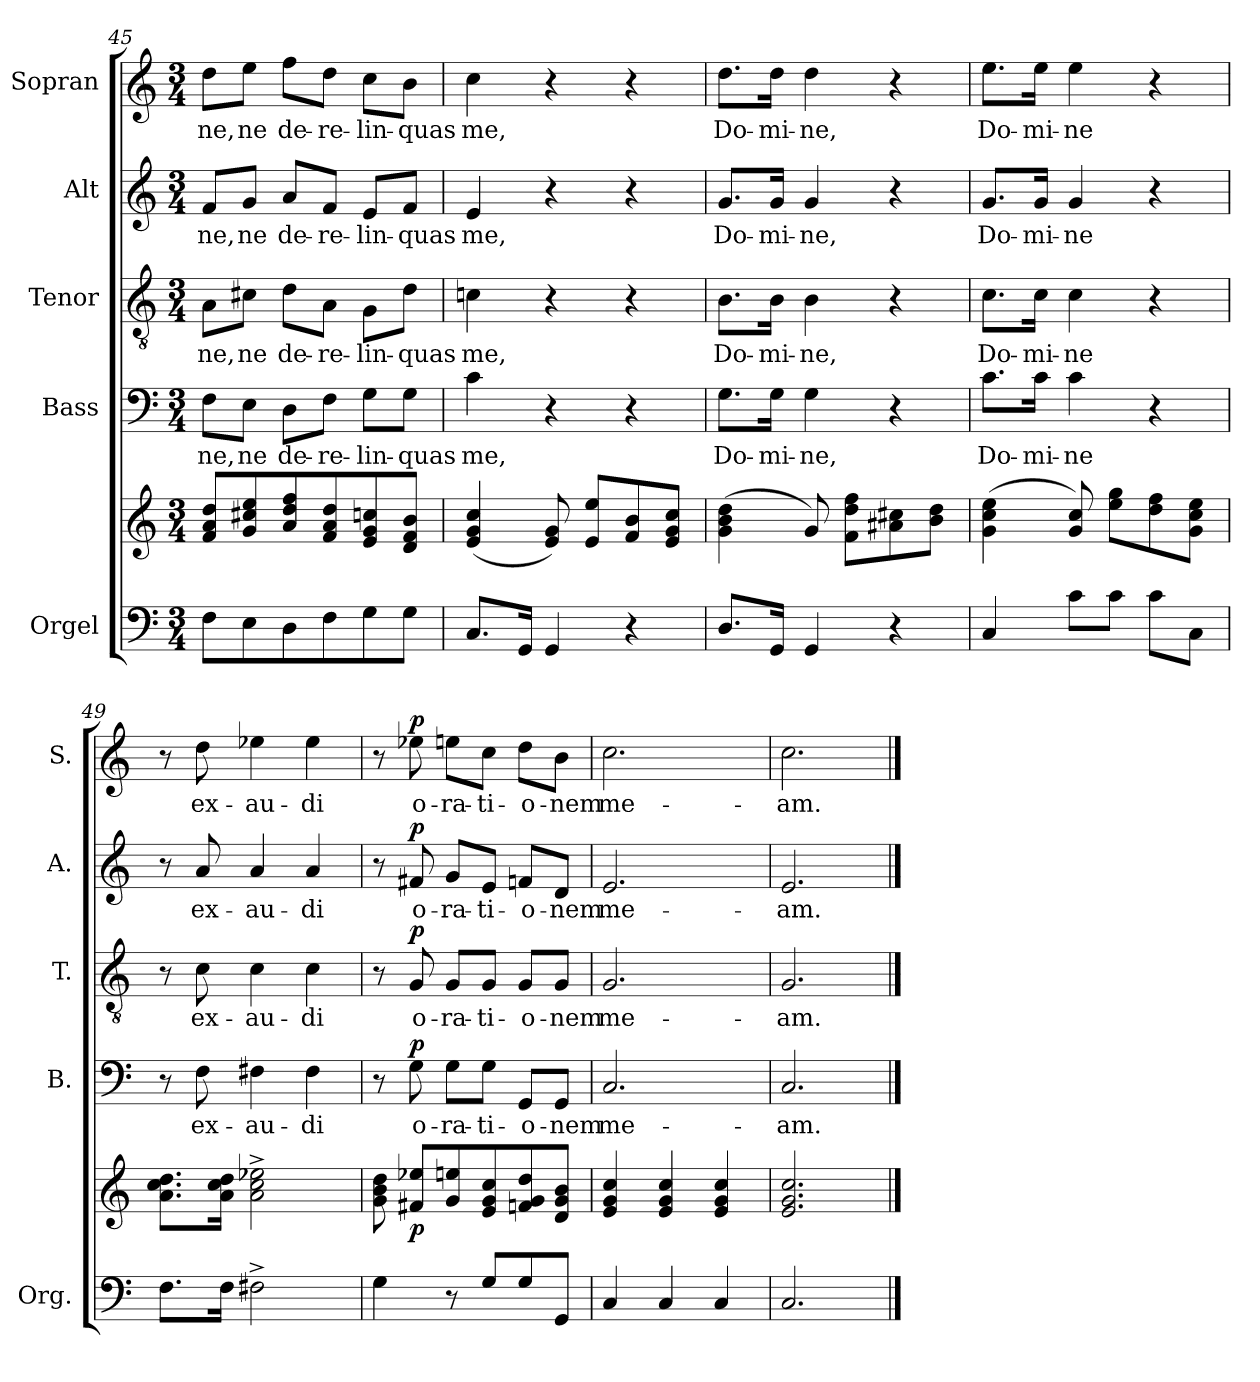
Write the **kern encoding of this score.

**kern	**kern	**dynam	**kern	**text	**dynam	**kern	**text	**dynam	**kern	**text	**dynam	**kern	**text	**dynam
*part5	*part5	*part5	*part4	*part4	*part4	*part3	*part3	*part3	*part2	*part2	*part2	*part1	*part1	*part1
*staff6	*staff5	*staff5/6	*staff4	*staff4	*staff4	*staff3	*staff3	*staff3	*staff2	*staff2	*staff2	*staff1	*staff1	*staff1
*I"Orgel	*	*	*I"Bass	*	*	*I"Tenor	*	*	*I"Alt	*	*	*I"Sopran	*	*
*I'Org.	*	*	*I'B.	*	*	*I'T.	*	*	*I'A.	*	*	*I'S.	*	*
*clefF4	*clefG2	*	*clefF4	*	*	*clefGv2	*	*	*clefG2	*	*	*clefG2	*	*
*k[]	*k[]	*	*k[]	*	*	*k[]	*	*	*k[]	*	*	*k[]	*	*
*C:	*C:	*	*C:	*	*	*C:	*	*	*C:	*	*	*C:	*	*
*M3/4	*M3/4	*	*M3/4	*	*	*M3/4	*	*	*M3/4	*	*	*M3/4	*	*
=45	=45	=45	=45	=45	=45	=45	=45	=45	=45	=45	=45	=45	=45	=45
!	!	!	!	!LO:LY:b	!	!	!LO:LY:b	!	!	!LO:LY:b	!	!	!LO:LY:b	!
8F\L	8f/ 8a/ 8dd/L	.	8F\L	ne,	.	8A\L	ne,	.	8f/L	ne,	.	8dd\L	ne,	.
!	!	!	!	!LO:LY:b	!	!	!LO:LY:b	!	!	!LO:LY:b	!	!	!LO:LY:b	!
8E\	8g/ 8cc#X/ 8ee/	.	8E\J	ne	.	8c#X\J	ne	.	8g/J	ne	.	8ee\J	ne	.
!	!	!	!	!LO:LY:b	!	!	!LO:LY:b	!	!	!LO:LY:b	!	!	!LO:LY:b	!
8D\	8a/ 8dd/ 8ff/	.	8D\L	de-	.	8d\L	de-	.	8a/L	de-	.	8ff\L	de-	.
!	!	!	!	!LO:LY:b	!	!	!LO:LY:b	!	!	!LO:LY:b	!	!	!LO:LY:b	!
8F\	8f/ 8a/ 8dd/	.	8F\J	-re-	.	8A\J	-re-	.	8f/J	-re-	.	8dd\J	-re-	.
!	!	!	!	!LO:LY:b	!	!	!LO:LY:b	!	!	!LO:LY:b	!	!	!LO:LY:b	!
8G\	8e/ 8g/ 8ccn/	.	8G\L	-lin-	.	8G\L	-lin-	.	8e/L	-lin-	.	8cc\L	-lin-	.
!	!	!	!	!LO:LY:b	!	!	!LO:LY:b	!	!	!LO:LY:b	!	!	!LO:LY:b	!
8G\J	8d/ 8f/ 8b/J	.	8G\J	-quas	.	8d\J	-quas	.	8f/J	-quas	.	8b\J	-quas	.
=46	=46	=46	=46	=46	=46	=46	=46	=46	=46	=46	=46	=46	=46	=46
!	!	!	!	!LO:LY:b	!	!	!LO:LY:b	!	!	!LO:LY:b	!	!	!LO:LY:b	!
8.C/L	(4e/ 4g/ 4cc/	.	4c\	me,	.	4cn\	me,	.	4e/	me,	.	4cc\	me,	.
16GG/Jk	.	.	.	.	.	.	.	.	.	.	.	.	.	.
4GG/	8e/ 8g/)	.	4r	.	.	4r	.	.	4r	.	.	4r	.	.
.	8e/ 8ee/L	.	.	.	.	.	.	.	.	.	.	.	.	.
4r	8f/ 8b/	.	4r	.	.	4r	.	.	4r	.	.	4r	.	.
.	8e/ 8g/ 8cc/J	.	.	.	.	.	.	.	.	.	.	.	.	.
!!LO:LB:g=z
=47	=47	=47	=47	=47	=47	=47	=47	=47	=47	=47	=47	=47	=47	=47
!	!	!	!	!LO:LY:b	!	!	!LO:LY:b	!	!	!LO:LY:b	!	!	!LO:LY:b	!
8.D/L	(>4g\ 4b\ 4dd\	.	8.G\L	Do-	.	8.B\L	Do-	.	8.g/L	Do-	.	8.dd\L	Do-	.
!	!	!	!	!LO:LY:b	!	!	!LO:LY:b	!	!	!LO:LY:b	!	!	!LO:LY:b	!
16GG/Jk	.	.	16G\Jk	-mi-	.	16B\Jk	-mi-	.	16g/Jk	-mi-	.	16dd\Jk	-mi-	.
!	!	!	!	!LO:LY:b	!	!	!LO:LY:b	!	!	!LO:LY:b	!	!	!LO:LY:b	!
4GG/	8g/)	.	4G\	-ne,	.	4B\	-ne,	.	4g/	-ne,	.	4dd\	-ne,	.
.	8f\ 8dd\ 8ff\L	.	.	.	.	.	.	.	.	.	.	.	.	.
4r	8a#X\ 8cc#X\	.	4r	.	.	4r	.	.	4r	.	.	4r	.	.
.	8b\ 8dd\J	.	.	.	.	.	.	.	.	.	.	.	.	.
=48	=48	=48	=48	=48	=48	=48	=48	=48	=48	=48	=48	=48	=48	=48
!	!	!	!	!LO:LY:b	!	!	!LO:LY:b	!	!	!LO:LY:b	!	!	!LO:LY:b	!
4C/	(>4g\ 4cc\ 4ee\	.	8.c\L	Do-	.	8.c\L	Do-	.	8.g/L	Do-	.	8.ee\L	Do-	.
!	!	!	!	!LO:LY:b	!	!	!LO:LY:b	!	!	!LO:LY:b	!	!	!LO:LY:b	!
.	.	.	16c\Jk	-mi-	.	16c\Jk	-mi-	.	16g/Jk	-mi-	.	16ee\Jk	-mi-	.
!	!	!	!	!LO:LY:b	!	!	!LO:LY:b	!	!	!LO:LY:b	!	!	!LO:LY:b	!
8c\L	8g/ 8cc/)	.	4c\	-ne	.	4c\	-ne	.	4g/	-ne	.	4ee\	-ne	.
8c\J	8ee\ 8gg\L	.	.	.	.	.	.	.	.	.	.	.	.	.
8c\L	8dd\ 8ff\	.	4r	.	.	4r	.	.	4r	.	.	4r	.	.
8C\J	8g\ 8cc\ 8ee\J	.	.	.	.	.	.	.	.	.	.	.	.	.
=49	=49	=49	=49	=49	=49	=49	=49	=49	=49	=49	=49	=49	=49	=49
8.F\L	8.a\ 8.cc\ 8.dd\L	.	8r	.	.	8r	.	.	8r	.	.	8r	.	.
!	!	!	!	!LO:LY:b	!	!	!LO:LY:b	!	!	!LO:LY:b	!	!	!LO:LY:b	!
.	.	.	8F\	ex-	.	8c\	ex-	.	8a/	ex-	.	8dd\	ex-	.
16F\Jk	16a\ 16cc\ 16dd\Jk	.	.	.	.	.	.	.	.	.	.	.	.	.
!	!	!	!	!LO:LY:b	!	!	!LO:LY:b	!	!	!LO:LY:b	!	!	!LO:LY:b	!
2F#X^>\	2a\^> 2cc\^> 2ee-X\^>	.	4F#X\	-au-	.	4c\	-au-	.	4a/	-au-	.	4ee-X\	-au-	.
!	!	!	!	!LO:LY:b	!	!	!LO:LY:b	!	!	!LO:LY:b	!	!	!LO:LY:b	!
.	.	.	4F#\	-di	.	4c\	-di	.	4a/	-di	.	4ee-\	-di	.
=50	=50	=50	=50	=50	=50	=50	=50	=50	=50	=50	=50	=50	=50	=50
4G\	8g\ 8b\ 8dd\	.	8r	.	.	8r	.	.	8r	.	.	8r	.	.
!	!	!LO:DY:b	!	!LO:LY:b	!LO:DY:a	!	!LO:LY:b	!LO:DY:a	!	!LO:LY:b	!LO:DY:a	!	!LO:LY:b	!LO:DY:a
.	8f#X/ 8ee-X/L	p	8G\	o-	p	8G/	o-	p	8f#X/	o-	p	8ee-X\	o-	p
!	!	!	!	!LO:LY:b	!	!	!LO:LY:b	!	!	!LO:LY:b	!	!	!LO:LY:b	!
8r	8g/ 8een/	.	8G\L	-ra-	.	8G/L	-ra-	.	8g/L	-ra-	.	8een\L	-ra-	.
!	!	!	!	!LO:LY:b	!	!	!LO:LY:b	!	!	!LO:LY:b	!	!	!LO:LY:b	!
8G/L	8e/ 8g/ 8cc/	.	8G\J	-ti-	.	8G/J	-ti-	.	8e/J	-ti-	.	8cc\J	-ti-	.
!	!	!	!	!LO:LY:b	!	!	!LO:LY:b	!	!	!LO:LY:b	!	!	!LO:LY:b	!
8G/	8fn/ 8g/ 8dd/	.	8GG/L	-o-	.	8G/L	-o-	.	8fn/L	-o-	.	8dd\L	-o-	.
!	!	!	!	!LO:LY:b	!	!	!LO:LY:b	!	!	!LO:LY:b	!	!	!LO:LY:b	!
8GG/J	8d/ 8g/ 8b/J	.	8GG/J	-nem	.	8G/J	-nem	.	8d/J	-nem	.	8b\J	-nem	.
=51	=51	=51	=51	=51	=51	=51	=51	=51	=51	=51	=51	=51	=51	=51
!	!	!	!	!LO:LY:b	!	!	!LO:LY:b	!	!	!LO:LY:b	!	!	!LO:LY:b	!
4C/	4e/ 4g/ 4cc/	.	2.C/	me-	.	2.G/	me-	.	2.e/	me-	.	2.cc\	me-	.
4C/	4e/ 4g/ 4cc/	.	.	.	.	.	.	.	.	.	.	.	.	.
4C/	4e/ 4g/ 4cc/	.	.	.	.	.	.	.	.	.	.	.	.	.
=52	=52	=52	=52	=52	=52	=52	=52	=52	=52	=52	=52	=52	=52	=52
!	!	!	!	!LO:LY:b	!	!	!LO:LY:b	!	!	!LO:LY:b	!	!	!LO:LY:b	!
2.C/	2.e/ 2.g/ 2.cc/	.	2.C/	-am.	.	2.G/	-am.	.	2.e/	-am.	.	2.cc\	-am.	.
==	==	==	==	==	==	==	==	==	==	==	==	==	==	==
*-	*-	*-	*-	*-	*-	*-	*-	*-	*-	*-	*-	*-	*-	*-
